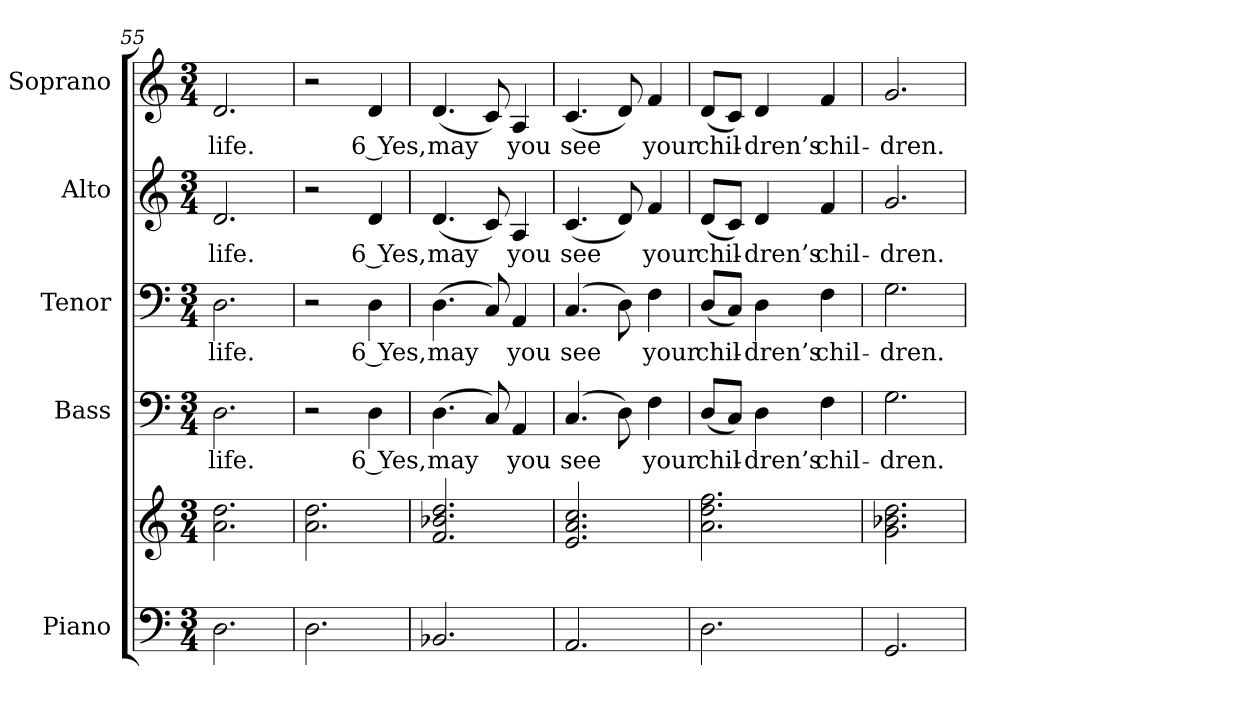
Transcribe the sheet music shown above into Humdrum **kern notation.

**kern	**kern	**kern	**text	**kern	**text	**kern	**text	**kern	**text
*part5	*part5	*part4	*part4	*part3	*part3	*part2	*part2	*part1	*part1
*staff6	*staff5	*staff4	*staff4	*staff3	*staff3	*staff2	*staff2	*staff1	*staff1
*I"Piano	*	*I"Bass	*	*I"Tenor	*	*I"Alto	*	*I"Soprano	*
*I'Pno.	*	*I'B.	*	*I'T.	*	*I'A.	*	*I'S.	*
!!LO:PB:g=z
*clefF4	*clefG2	*clefF4	*	*clefF4	*	*clefG2	*	*clefG2	*
*k[]	*k[]	*k[]	*	*k[]	*	*k[]	*	*k[]	*
*C:	*C:	*C:	*	*C:	*	*C:	*	*C:	*
*M3/4	*M3/4	*M3/4	*	*M3/4	*	*M3/4	*	*M3/4	*
=55	=55	=55	=55	=55	=55	=55	=55	=55	=55
!	!	!	!LO:LY:b:color=#000000	!	!	!	!	!	!
!	!	!	!	!	!LO:LY:b:color=#000000	!	!	!	!
!	!	!	!	!	!	!	!LO:LY:b:color=#000000	!	!
!	!	!	!	!	!	!	!	!	!LO:LY:b:color=#000000
2.Di\	2.ai\ 2.ddi	2.Di\	life.	2.Di\	life.	2.di/	life.	2.di/	life.
=56	=56	=56	=56	=56	=56	=56	=56	=56	=56
2.Di\	2.ai\ 2.ddi	2r	.	2r	.	2r	.	2r	.
!	!	!	!LO:LY:b:color=#000000	!	!	!	!	!	!
!	!	!	!	!	!LO:LY:b:color=#000000	!	!	!	!
!	!	!	!	!	!	!	!LO:LY:b:color=#000000	!	!
!	!	!	!	!	!	!	!	!	!LO:LY:b:color=#000000
.	.	4Di\	6 Yes,	4Di\	6 Yes,	4di/	6 Yes,	4di/	6 Yes,
=57	=57	=57	=57	=57	=57	=57	=57	=57	=57
!	!	!	!LO:LY:b:color=#000000	!	!	!	!	!	!
!	!	!	!	!	!LO:LY:b:color=#000000	!	!	!	!
!	!	!	!	!	!	!	!LO:LY:b:color=#000000	!	!
!	!	!	!	!	!	!	!	!	!LO:LY:b:color=#000000
2.BB-Xi/	2.fi/ 2.b-Xi 2.ddi	(4.Di\	may	(4.Di\	may	(4.di/	may	(4.di/	may
.	.	8Ci/)	.	8Ci/)	.	8ci/)	.	8ci/)	.
!	!	!	!LO:LY:b:color=#000000	!	!	!	!	!	!
!	!	!	!	!	!LO:LY:b:color=#000000	!	!	!	!
!	!	!	!	!	!	!	!LO:LY:b:color=#000000	!	!
!	!	!	!	!	!	!	!	!	!LO:LY:b:color=#000000
.	.	4AAi/	you	4AAi/	you	4Ai/	you	4Ai/	you
!!LO:PB:g=z
=58	=58	=58	=58	=58	=58	=58	=58	=58	=58
!	!	!	!LO:LY:b:color=#000000	!	!	!	!	!	!
!	!	!	!	!	!LO:LY:b:color=#000000	!	!	!	!
!	!	!	!	!	!	!	!LO:LY:b:color=#000000	!	!
!	!	!	!	!	!	!	!	!	!LO:LY:b:color=#000000
2.AAi/	2.ei/ 2.ai 2.cci	(4.Ci/	see	(4.Ci/	see	(4.ci/	see	(4.ci/	see
.	.	8Di\)	.	8Di\)	.	8di/)	.	8di/)	.
!	!	!	!LO:LY:b:color=#000000	!	!	!	!	!	!
!	!	!	!	!	!LO:LY:b:color=#000000	!	!	!	!
!	!	!	!	!	!	!	!LO:LY:b:color=#000000	!	!
!	!	!	!	!	!	!	!	!	!LO:LY:b:color=#000000
.	.	4Fi\	your	4Fi\	your	4fi/	your	4fi/	your
=59	=59	=59	=59	=59	=59	=59	=59	=59	=59
!	!	!	!LO:LY:b:color=#000000	!	!	!	!	!	!
!	!	!	!	!	!LO:LY:b:color=#000000	!	!	!	!
!	!	!	!	!	!	!	!LO:LY:b:color=#000000	!	!
!	!	!	!	!	!	!	!	!	!LO:LY:b:color=#000000
2.Di\	2.ai\ 2.ddi 2.ffi	(8Di/L	chil-	(8Di/L	chil-	(8di/L	chil-	(8di/L	chil-
.	.	8Ci/J)	.	8Ci/J)	.	8ci/J)	.	8ci/J)	.
!	!	!	!LO:LY:b:color=#000000	!	!	!	!	!	!
!	!	!	!	!	!LO:LY:b:color=#000000	!	!	!	!
!	!	!	!	!	!	!	!LO:LY:b:color=#000000	!	!
!	!	!	!	!	!	!	!	!	!LO:LY:b:color=#000000
.	.	4Di\	-dren’s	4Di\	-dren’s	4di/	-dren’s	4di/	-dren’s
!	!	!	!LO:LY:b:color=#000000	!	!	!	!	!	!
!	!	!	!	!	!LO:LY:b:color=#000000	!	!	!	!
!	!	!	!	!	!	!	!LO:LY:b:color=#000000	!	!
!	!	!	!	!	!	!	!	!	!LO:LY:b:color=#000000
.	.	4Fi\	chil-	4Fi\	chil-	4fi/	chil-	4fi/	chil-
=60	=60	=60	=60	=60	=60	=60	=60	=60	=60
!	!	!	!LO:LY:b:color=#000000	!	!	!	!	!	!
!	!	!	!	!	!LO:LY:b:color=#000000	!	!	!	!
!	!	!	!	!	!	!	!LO:LY:b:color=#000000	!	!
!	!	!	!	!	!	!	!	!	!LO:LY:b:color=#000000
2.GGi/	2.gi\ 2.b-Xi 2.ddi	2.Gi\	-dren.	2.Gi\	-dren.	2.gi/	-dren.	2.gi/	-dren.
=	=	=	=	=	=	=	=	=	=
*-	*-	*-	*-	*-	*-	*-	*-	*-	*-
